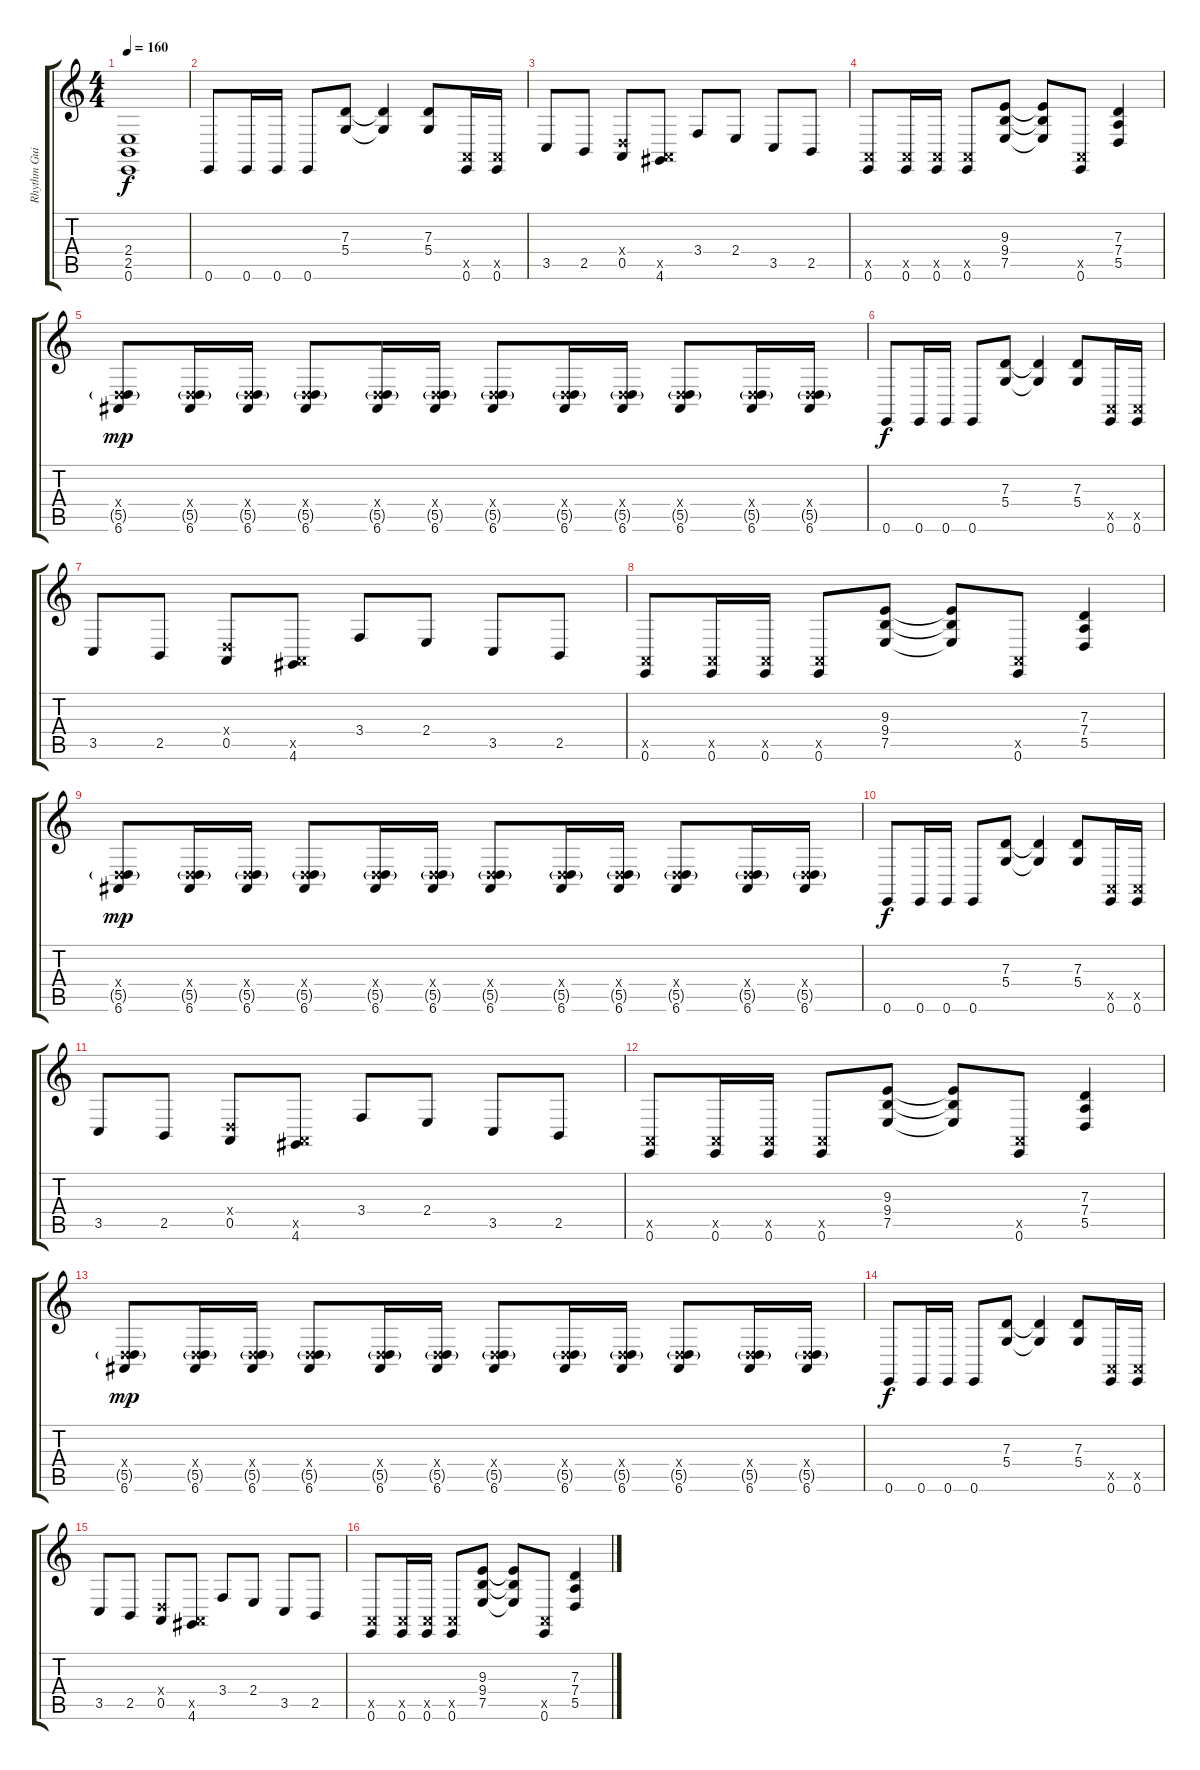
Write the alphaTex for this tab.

\track ("Rhythm Guitar 2" "Rhythm Gui") {instrument lead1square}
\staff {score tabs}
\tuning (E4 B3 G3 D3 A2 E2) {hide}
\ts (4 4)
\tempo 160
\clef g2
\ks c
(2.4 2.5 0.6).1{dy f} |
0.6.8 0.6.16 0.6.16 0.6.8 (7.3 5.4).8 (7.3{t} 5.4{t}).4 (7.3 5.4).8 (0.5{x} 0.6).16 (0.5{x} 0.6).16 |
3.5.8 2.5.8 (0.4{x} 0.5).8 (0.5{x} 4.6).8 3.4.8 2.4.8 3.5.8 2.5.8 |
(0.5{x} 0.6).8 (0.5{x} 0.6).16 (0.5{x} 0.6).16 (0.5{x} 0.6).8 (9.3 9.4 7.5).8 (9.3{t} 9.4{t} 7.5{t}).8 (0.5{x} 0.6).8 (7.3 7.4 5.5).4 |
(0.4{x} 5.5{g} 6.6).8{dy mp} (0.4{x} 5.5{g} 6.6).16 (0.4{x} 5.5{g} 6.6).16 (0.4{x} 5.5{g} 6.6).8 (0.4{x} 5.5{g} 6.6).16 (0.4{x} 5.5{g} 6.6).16 (0.4{x} 5.5{g} 6.6).8 (0.4{x} 5.5{g} 6.6).16 (0.4{x} 5.5{g} 6.6).16 (0.4{x} 5.5{g} 6.6).8 (0.4{x} 5.5{g} 6.6).16 (0.4{x} 5.5{g} 6.6).16 |
0.6.8{dy f} 0.6.16 0.6.16 0.6.8 (7.3 5.4).8 (7.3{t} 5.4{t}).4 (7.3 5.4).8 (0.5{x} 0.6).16 (0.5{x} 0.6).16 |
3.5.8 2.5.8 (0.4{x} 0.5).8 (0.5{x} 4.6).8 3.4.8 2.4.8 3.5.8 2.5.8 |
(0.5{x} 0.6).8 (0.5{x} 0.6).16 (0.5{x} 0.6).16 (0.5{x} 0.6).8 (9.3 9.4 7.5).8 (9.3{t} 9.4{t} 7.5{t}).8 (0.5{x} 0.6).8 (7.3 7.4 5.5).4 |
(0.4{x} 5.5{g} 6.6).8{dy mp} (0.4{x} 5.5{g} 6.6).16 (0.4{x} 5.5{g} 6.6).16 (0.4{x} 5.5{g} 6.6).8 (0.4{x} 5.5{g} 6.6).16 (0.4{x} 5.5{g} 6.6).16 (0.4{x} 5.5{g} 6.6).8 (0.4{x} 5.5{g} 6.6).16 (0.4{x} 5.5{g} 6.6).16 (0.4{x} 5.5{g} 6.6).8 (0.4{x} 5.5{g} 6.6).16 (0.4{x} 5.5{g} 6.6).16 |
0.6.8{dy f} 0.6.16 0.6.16 0.6.8 (7.3 5.4).8 (7.3{t} 5.4{t}).4 (7.3 5.4).8 (0.5{x} 0.6).16 (0.5{x} 0.6).16 |
3.5.8 2.5.8 (0.4{x} 0.5).8 (0.5{x} 4.6).8 3.4.8 2.4.8 3.5.8 2.5.8 |
(0.5{x} 0.6).8 (0.5{x} 0.6).16 (0.5{x} 0.6).16 (0.5{x} 0.6).8 (9.3 9.4 7.5).8 (9.3{t} 9.4{t} 7.5{t}).8 (0.5{x} 0.6).8 (7.3 7.4 5.5).4 |
(0.4{x} 5.5{g} 6.6).8{dy mp} (0.4{x} 5.5{g} 6.6).16 (0.4{x} 5.5{g} 6.6).16 (0.4{x} 5.5{g} 6.6).8 (0.4{x} 5.5{g} 6.6).16 (0.4{x} 5.5{g} 6.6).16 (0.4{x} 5.5{g} 6.6).8 (0.4{x} 5.5{g} 6.6).16 (0.4{x} 5.5{g} 6.6).16 (0.4{x} 5.5{g} 6.6).8 (0.4{x} 5.5{g} 6.6).16 (0.4{x} 5.5{g} 6.6).16 |
0.6.8{dy f} 0.6.16 0.6.16 0.6.8 (7.3 5.4).8 (7.3{t} 5.4{t}).4 (7.3 5.4).8 (0.5{x} 0.6).16 (0.5{x} 0.6).16 |
3.5.8 2.5.8 (0.4{x} 0.5).8 (0.5{x} 4.6).8 3.4.8 2.4.8 3.5.8 2.5.8 |
(0.5{x} 0.6).8 (0.5{x} 0.6).16 (0.5{x} 0.6).16 (0.5{x} 0.6).8 (9.3 9.4 7.5).8 (9.3{t} 9.4{t} 7.5{t}).8 (0.5{x} 0.6).8 (7.3 7.4 5.5).4
